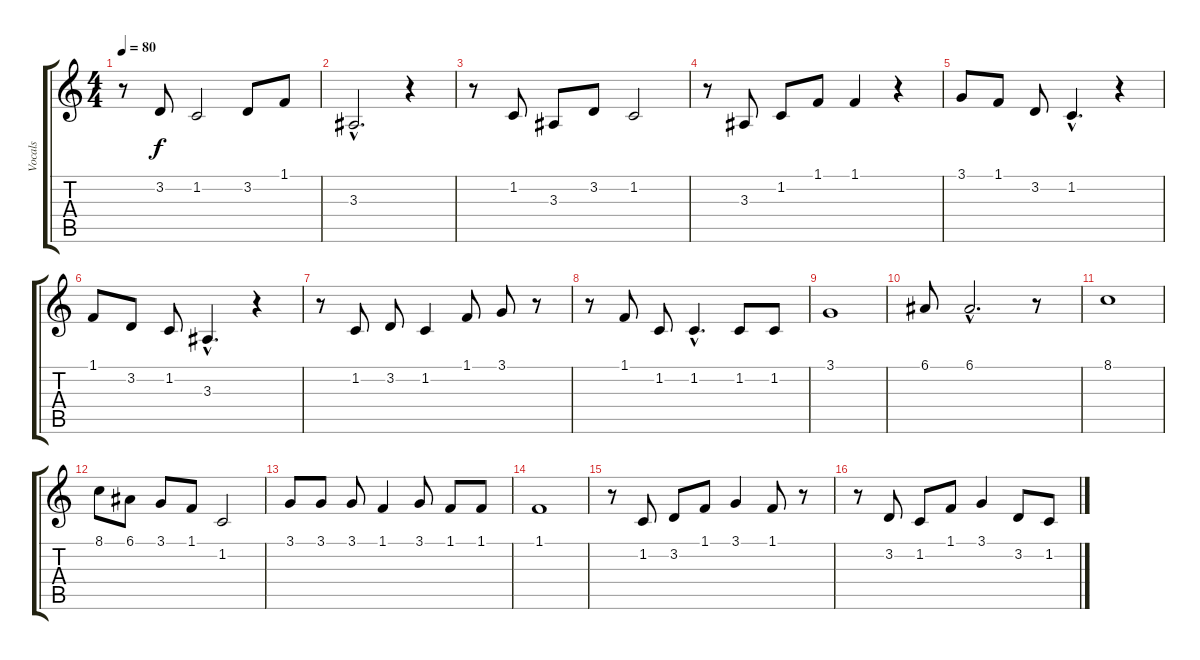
\track ("Vocals" "Vocals") {instrument lead6voice}
\staff {score tabs}
\tuning (E4 B3 G3 D3 A2 E2) {hide}
\ts (4 4)
\tempo 80
\clef g2
\ks c
r.8{dy f} 3.2.8 1.2.2 3.2.8 1.1.8 |
3.3{hac}.2{d} r.4 |
r.8 1.2.8 3.3.8 3.2.8 1.2.2 |
r.8 3.3.8 1.2.8 1.1.8 1.1.4 r.4 |
3.1.8 1.1.8 3.2.8 1.2{hac}.4{d} r.4 |
1.1.8 3.2.8 1.2.8 3.3{hac}.4{d} r.4 |
r.8 1.2.8 3.2.8 1.2.4 1.1.8 3.1.8 r.8 |
r.8 1.1.8 1.2.8 1.2{hac}.4{d} 1.2.8 1.2.8 |
3.1.1 |
6.1.8 6.1{hac}.2{d} r.8 |
8.1.1 |
8.1.8 6.1.8 3.1.8 1.1.8 1.2.2 |
3.1.8 3.1.8 3.1.8 1.1.4 3.1.8 1.1.8 1.1.8 |
1.1.1 |
r.8 1.2.8 3.2.8 1.1.8 3.1.4 1.1.8 r.8 |
r.8 3.2.8 1.2.8 1.1.8 3.1.4 3.2.8 1.2.8
